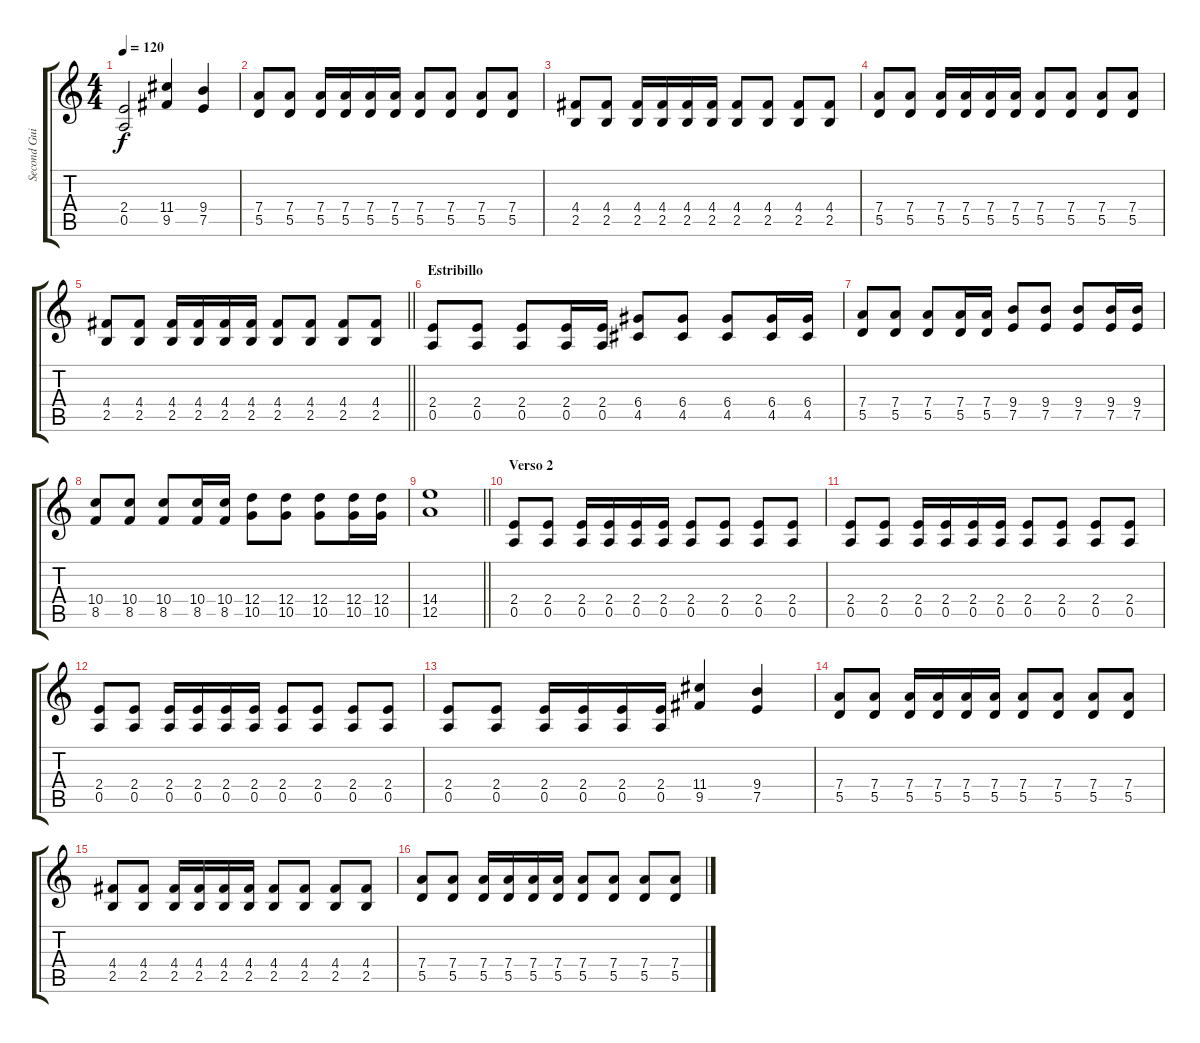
\track ("Second Guitar" "Second Gui") {instrument distortionguitar}
\staff {score tabs}
\tuning (E4 B3 G3 D3 A2 E2) {hide}
\ts (4 4)
\tempo 120
\clef g2
\ks c
(2.4{t} 0.5{t}).2{dy f} (11.4 9.5).4 (9.4 7.5).4 |
(7.4 5.5).8 (7.4 5.5).8 (7.4 5.5).16 (7.4 5.5).16 (7.4 5.5).16 (7.4 5.5).16 (7.4 5.5).8 (7.4 5.5).8 (7.4 5.5).8 (7.4 5.5).8 |
(4.4 2.5).8 (4.4 2.5).8 (4.4 2.5).16 (4.4 2.5).16 (4.4 2.5).16 (4.4 2.5).16 (4.4 2.5).8 (4.4 2.5).8 (4.4 2.5).8 (4.4 2.5).8 |
(7.4 5.5).8 (7.4 5.5).8 (7.4 5.5).16 (7.4 5.5).16 (7.4 5.5).16 (7.4 5.5).16 (7.4 5.5).8 (7.4 5.5).8 (7.4 5.5).8 (7.4 5.5).8 |
\barLineRight lightlight
(4.4 2.5).8 (4.4 2.5).8 (4.4 2.5).16 (4.4 2.5).16 (4.4 2.5).16 (4.4 2.5).16 (4.4 2.5).8 (4.4 2.5).8 (4.4 2.5).8 (4.4 2.5).8 |
\section ("" "Estribillo")
(2.4 0.5).8 (2.4 0.5).8 (2.4 0.5).8 (2.4 0.5).16 (2.4 0.5).16 (6.4 4.5).8 (6.4 4.5).8 (6.4 4.5).8 (6.4 4.5).16 (6.4 4.5).16 |
(7.4 5.5).8 (7.4 5.5).8 (7.4 5.5).8 (7.4 5.5).16 (7.4 5.5).16 (9.4 7.5).8 (9.4 7.5).8 (9.4 7.5).8 (9.4 7.5).16 (9.4 7.5).16 |
(10.4 8.5).8 (10.4 8.5).8 (10.4 8.5).8 (10.4 8.5).16 (10.4 8.5).16 (12.4 10.5).8 (12.4 10.5).8 (12.4 10.5).8 (12.4 10.5).16 (12.4 10.5).16 |
\barLineRight lightlight
(14.4 12.5).1 |
\section ("" "Verso 2")
(2.4 0.5).8{instrument distortionguitar} (2.4 0.5).8 (2.4 0.5).16 (2.4 0.5).16 (2.4 0.5).16 (2.4 0.5).16 (2.4 0.5).8 (2.4 0.5).8 (2.4 0.5).8 (2.4 0.5).8 |
(2.4 0.5).8 (2.4 0.5).8 (2.4 0.5).16 (2.4 0.5).16 (2.4 0.5).16 (2.4 0.5).16 (2.4 0.5).8 (2.4 0.5).8 (2.4 0.5).8 (2.4 0.5).8 |
(2.4 0.5).8 (2.4 0.5).8 (2.4 0.5).16 (2.4 0.5).16 (2.4 0.5).16 (2.4 0.5).16 (2.4 0.5).8 (2.4 0.5).8 (2.4 0.5).8 (2.4 0.5).8 |
(2.4 0.5).8 (2.4 0.5).8 (2.4 0.5).16 (2.4 0.5).16 (2.4 0.5).16 (2.4 0.5).16 (11.4 9.5).4 (9.4 7.5).4 |
(7.4 5.5).8 (7.4 5.5).8 (7.4 5.5).16 (7.4 5.5).16 (7.4 5.5).16 (7.4 5.5).16 (7.4 5.5).8 (7.4 5.5).8 (7.4 5.5).8 (7.4 5.5).8 |
(4.4 2.5).8 (4.4 2.5).8 (4.4 2.5).16 (4.4 2.5).16 (4.4 2.5).16 (4.4 2.5).16 (4.4 2.5).8 (4.4 2.5).8 (4.4 2.5).8 (4.4 2.5).8 |
(7.4 5.5).8 (7.4 5.5).8 (7.4 5.5).16 (7.4 5.5).16 (7.4 5.5).16 (7.4 5.5).16 (7.4 5.5).8 (7.4 5.5).8 (7.4 5.5).8 (7.4 5.5).8
